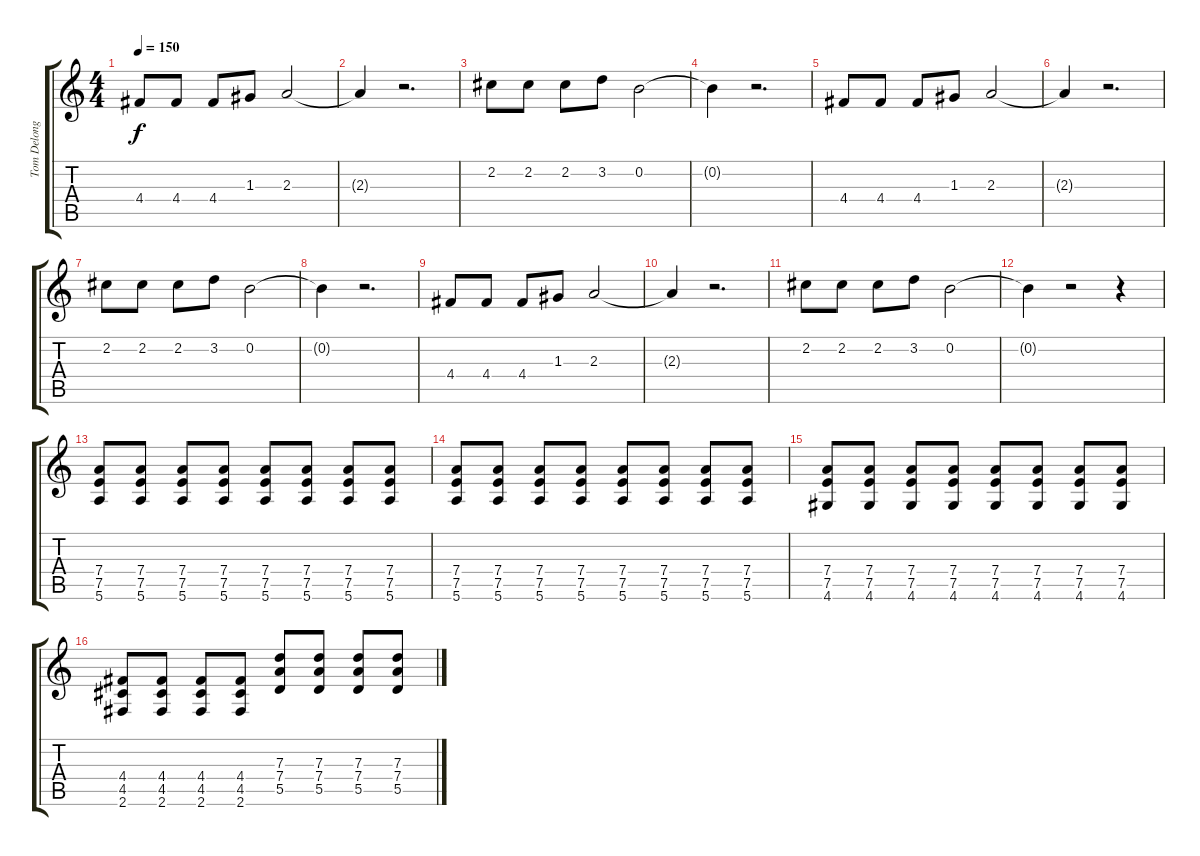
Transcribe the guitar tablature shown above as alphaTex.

\track ("Tom Delonge(guitar)" "Tom Delong") {instrument overdrivenguitar}
\staff {score tabs}
\tuning (E4 B3 G3 D3 A2 E2) {hide}
\ts (4 4)
\tempo 150
\clef g2
\ks c
4.4.8{dy f instrument electricguitarclean} 4.4.8 4.4.8 1.3.8 2.3.2 |
2.3{t}.4 r.2{d} |
2.2.8{instrument electricguitarclean} 2.2.8 2.2.8 3.2.8 0.2.2 |
0.2{t}.4 r.2{d} |
4.4.8{instrument electricguitarclean} 4.4.8 4.4.8 1.3.8 2.3.2 |
2.3{t}.4 r.2{d} |
2.2.8{instrument electricguitarclean} 2.2.8 2.2.8 3.2.8 0.2.2 |
0.2{t}.4 r.2{d} |
4.4.8{instrument electricguitarclean} 4.4.8 4.4.8 1.3.8 2.3.2 |
2.3{t}.4 r.2{d} |
2.2.8{instrument electricguitarclean} 2.2.8 2.2.8 3.2.8 0.2.2 |
0.2{t}.4 r.2 r.4 |
(7.4 7.5 5.6).8{instrument overdrivenguitar} (7.4 7.5 5.6).8 (7.4 7.5 5.6).8 (7.4 7.5 5.6).8 (7.4 7.5 5.6).8 (7.4 7.5 5.6).8 (7.4 7.5 5.6).8 (7.4 7.5 5.6).8 |
(7.4 7.5 5.6).8 (7.4 7.5 5.6).8 (7.4 7.5 5.6).8 (7.4 7.5 5.6).8 (7.4 7.5 5.6).8 (7.4 7.5 5.6).8 (7.4 7.5 5.6).8 (7.4 7.5 5.6).8 |
(7.4 7.5 4.6).8 (7.4 7.5 4.6).8 (7.4 7.5 4.6).8 (7.4 7.5 4.6).8 (7.4 7.5 4.6).8 (7.4 7.5 4.6).8 (7.4 7.5 4.6).8 (7.4 7.5 4.6).8 |
(4.4 4.5 2.6).8 (4.4 4.5 2.6).8 (4.4 4.5 2.6).8 (4.4 4.5 2.6).8 (7.3 7.4 5.5).8 (7.3 7.4 5.5).8 (7.3 7.4 5.5).8 (7.3 7.4 5.5).8
